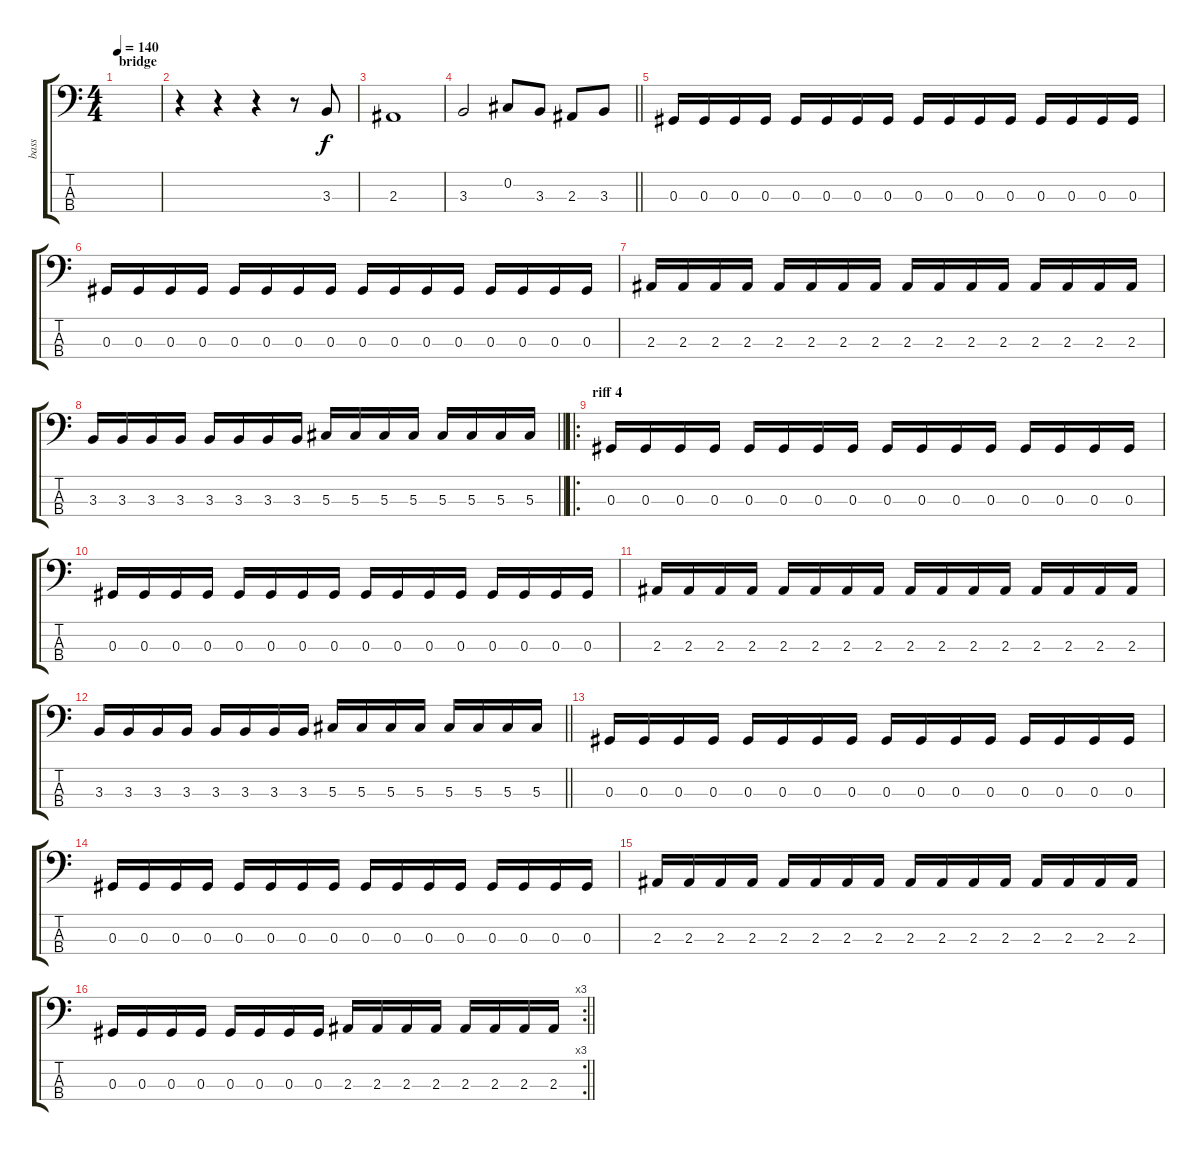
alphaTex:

\track ("bass" "bass") {instrument electricbassfinger}
\staff {score tabs}
\tuning (Gb2 Db2 Ab1 Eb1) {hide}
\ts (4 4)
\section ("" "bridge")
\tempo 140
\clef f4
\ks c
|
r.4 r.4 r.4 r.8 3.3.8 |
2.3.1 |
\barLineRight lightlight
3.3.2 0.2.8 3.3.8 2.3.8 3.3.8 |
0.3.16 0.3.16 0.3.16 0.3.16 0.3.16 0.3.16 0.3.16 0.3.16 0.3.16 0.3.16 0.3.16 0.3.16 0.3.16 0.3.16 0.3.16 0.3.16 |
0.3.16 0.3.16 0.3.16 0.3.16 0.3.16 0.3.16 0.3.16 0.3.16 0.3.16 0.3.16 0.3.16 0.3.16 0.3.16 0.3.16 0.3.16 0.3.16 |
2.3.16 2.3.16 2.3.16 2.3.16 2.3.16 2.3.16 2.3.16 2.3.16 2.3.16 2.3.16 2.3.16 2.3.16 2.3.16 2.3.16 2.3.16 2.3.16 |
\barLineRight lightlight
3.3.16 3.3.16 3.3.16 3.3.16 3.3.16 3.3.16 3.3.16 3.3.16 5.3.16 5.3.16 5.3.16 5.3.16 5.3.16 5.3.16 5.3.16 5.3.16 |
\ro
\section ("" "riff 4")
0.3.16 0.3.16 0.3.16 0.3.16 0.3.16 0.3.16 0.3.16 0.3.16 0.3.16 0.3.16 0.3.16 0.3.16 0.3.16 0.3.16 0.3.16 0.3.16 |
0.3.16 0.3.16 0.3.16 0.3.16 0.3.16 0.3.16 0.3.16 0.3.16 0.3.16 0.3.16 0.3.16 0.3.16 0.3.16 0.3.16 0.3.16 0.3.16 |
2.3.16 2.3.16 2.3.16 2.3.16 2.3.16 2.3.16 2.3.16 2.3.16 2.3.16 2.3.16 2.3.16 2.3.16 2.3.16 2.3.16 2.3.16 2.3.16 |
\barLineRight lightlight
3.3.16 3.3.16 3.3.16 3.3.16 3.3.16 3.3.16 3.3.16 3.3.16 5.3.16 5.3.16 5.3.16 5.3.16 5.3.16 5.3.16 5.3.16 5.3.16 |
0.3.16 0.3.16 0.3.16 0.3.16 0.3.16 0.3.16 0.3.16 0.3.16 0.3.16 0.3.16 0.3.16 0.3.16 0.3.16 0.3.16 0.3.16 0.3.16 |
0.3.16 0.3.16 0.3.16 0.3.16 0.3.16 0.3.16 0.3.16 0.3.16 0.3.16 0.3.16 0.3.16 0.3.16 0.3.16 0.3.16 0.3.16 0.3.16 |
2.3.16 2.3.16 2.3.16 2.3.16 2.3.16 2.3.16 2.3.16 2.3.16 2.3.16 2.3.16 2.3.16 2.3.16 2.3.16 2.3.16 2.3.16 2.3.16 |
\rc 3
\barLineRight lightlight
0.3.16 0.3.16 0.3.16 0.3.16 0.3.16 0.3.16 0.3.16 0.3.16 2.3.16 2.3.16 2.3.16 2.3.16 2.3.16 2.3.16 2.3.16 2.3.16
